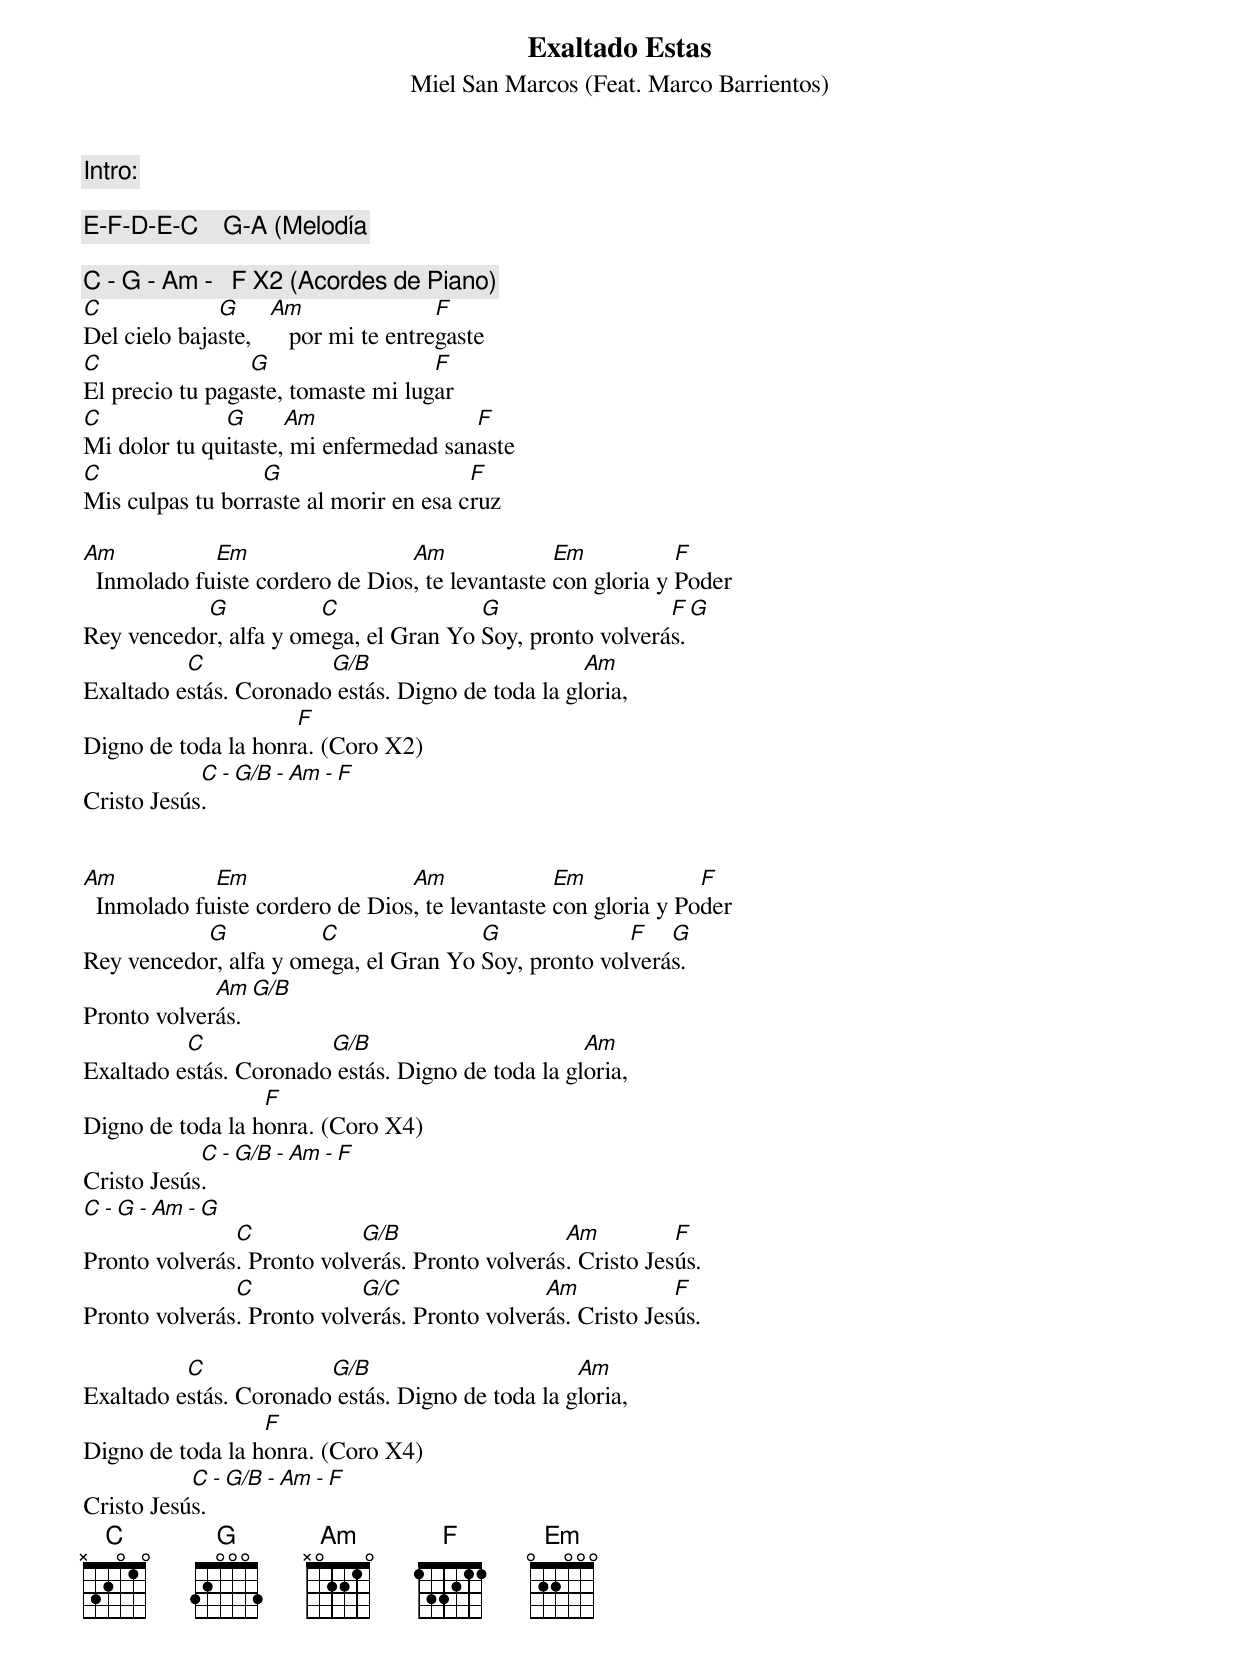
Exaltado Estas
Miel San Marcos (Feat. Marco Barrientos)

Intro:

E-F-D-E-C    G-A (Melodía

C - G - Am -   F X2 (Acordes de Piano)
C             G      Am                F
Del cielo bajaste,      por mi te entregaste
C                G                  F
El precio tu pagaste, tomaste mi lugar
C             G      Am                F
Mi dolor tu quitaste, mi enfermedad sanaste
C                 G                     F
Mis culpas tu borraste al morir en esa cruz

Am           Em                  Am              Em           F
  Inmolado fuiste cordero de Dios, te levantaste con gloria y Poder
           G           C               G                  F   G
Rey vencedor, alfa y omega, el Gran Yo Soy, pronto volverás.
          C             G/B                        Am
Exaltado estás. Coronado estás. Digno de toda la gloria,
                     F
Digno de toda la honra. (Coro X2)
            C - G/B - Am - F
Cristo Jesús.


Am           Em                  Am              Em             F
  Inmolado fuiste cordero de Dios, te levantaste con gloria y Poder
           G           C               G              F   G
Rey vencedor, alfa y omega, el Gran Yo Soy, pronto volverás.
             Am     G/B
Pronto volverás.
          C             G/B                        Am
Exaltado estás. Coronado estás. Digno de toda la gloria,
                  F
Digno de toda la honra. (Coro X4)
            C - G/B - Am - F
Cristo Jesús.
C - G - Am - G
               C            G/B                  Am          F
Pronto volverás. Pronto volverás. Pronto volverás. Cristo Jesús.
               C            G/C                Am            F
Pronto volverás. Pronto volverás. Pronto volverás. Cristo Jesús.

          C             G/B                       Am
Exaltado estás. Coronado estás. Digno de toda la gloria,
                  F
Digno de toda la honra. (Coro X4)
           C - G/B - Am - F
Cristo Jesús.
